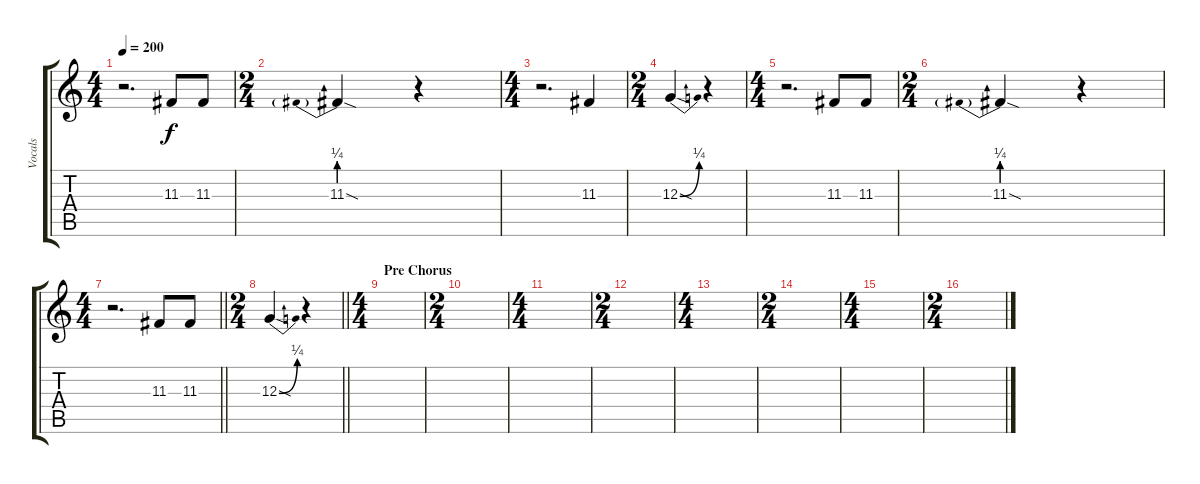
\track ("Vocals" "Vocals") {instrument lead2sawtooth}
\staff {score tabs}
\tuning (E4 B3 G3 D3 A2 E2) {hide}
\ts (4 4)
\tempo 200
\clef g2
\ks c
r.2{d dy f} 11.3.8 11.3.8 |
\ts (2 4)
11.3{be (prebend 0 1 60 1) sod}.4 r.4 |
\ts (4 4)
r.2{d} 11.3.4 |
\ts (2 4)
12.3{be (bend 0 0 60 1) sod}.4 r.4 |
\ts (4 4)
r.2{d} 11.3.8 11.3.8 |
\ts (2 4)
11.3{be (prebend 0 1 60 1) sod}.4 r.4 |
\ts (4 4)
\barLineRight lightlight
r.2{d} 11.3.8 11.3.8 |
\ts (2 4)
\barLineRight lightlight
12.3{be (bend 0 0 60 1) sod}.4 r.4 |
\ts (4 4)
\section ("" "Pre Chorus")
|
\ts (2 4)
|
\ts (4 4)
|
\ts (2 4)
|
\ts (4 4)
|
\ts (2 4)
|
\ts (4 4)
|
\ts (2 4)
